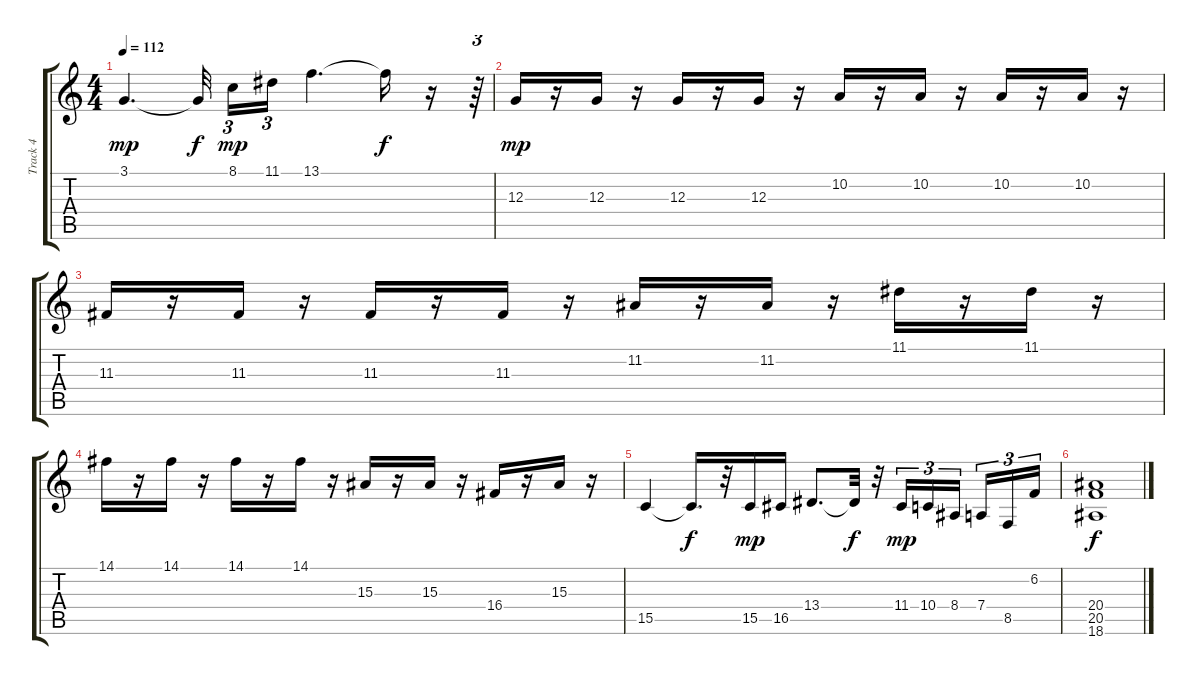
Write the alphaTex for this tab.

\track ("Track 4" "Track 4") {instrument stringensemble1}
\staff {score tabs}
\tuning (E4 B3 G3 D3 A2 E2) {hide}
\ts (4 4)
\tempo 112
\clef g2
\ks c
3.1.4{d dy mp} 3.1{t}.32{dy f beam splitsecondary} 8.1.16{tu (3 2) dy mp} 11.1.16{tu (3 2)} 13.1.4{d} 13.1{t}.16{dy f} r.16 r.64{tu (3 2)} |
12.3.16{dy mp} r.16 12.3.16 r.16 12.3.16 r.16 12.3.16 r.16 10.2.16 r.16 10.2.16 r.16 10.2.16 r.16 10.2.16 r.16 |
11.3.16 r.16 11.3.16 r.16 11.3.16 r.16 11.3.16 r.16 11.2.16 r.16 11.2.16 r.16 11.1.16 r.16 11.1.16 r.16 |
14.1.16 r.16 14.1.16 r.16 14.1.16 r.16 14.1.16 r.16 15.3.16 r.16 15.3.16 r.16 16.4.16 r.16 15.3.16 r.16 |
15.5.4 15.5{t}.16{d dy f} r.32 15.5.16{dy mp} 16.5.16 13.4.8{d} 13.4{t}.32{dy f} r.32 11.4.16{tu (3 2) dy mp} 10.4.16{tu (3 2)} 8.4.16{tu (3 2) beam splitsecondary} 7.4.16{tu (3 2)} 8.5.16{tu (3 2)} 6.2.16{tu (3 2)} |
(20.4 20.5 18.6).1{dy f}
